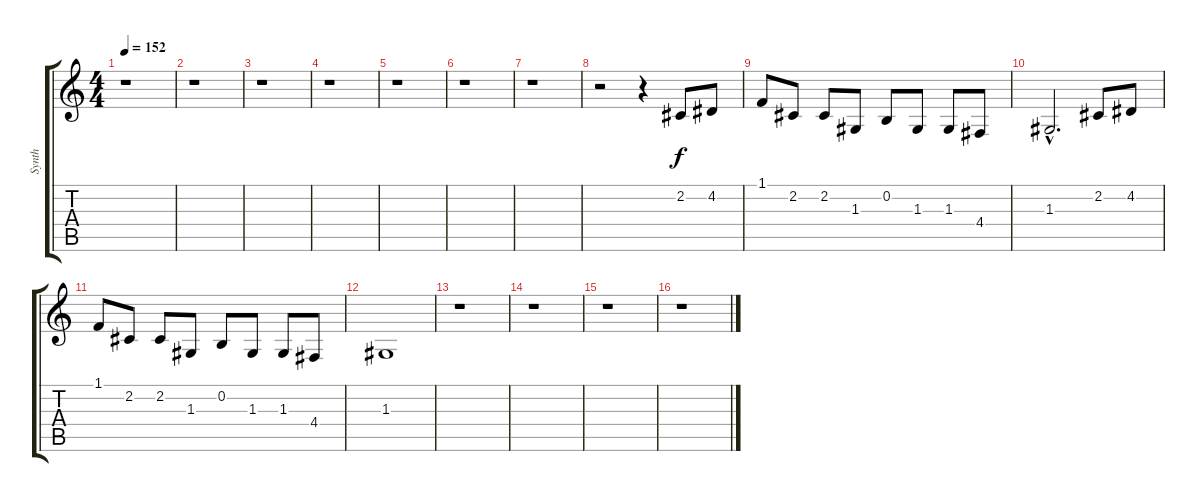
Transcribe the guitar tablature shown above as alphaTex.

\track ("Synth" "Synth") {instrument voiceoohs}
\staff {score tabs}
\tuning (E4 B3 G3 D3 A2 E2) {hide}
\ts (4 4)
\tempo 152
\clef g2
\ks c
r.1{dy f instrument voiceoohs} |
r.1 |
r.1 |
r.1 |
r.1 |
r.1 |
r.1 |
r.2 r.4 2.2.8 4.2.8 |
1.1.8 2.2.8 2.2.8 1.3.8 0.2.8 1.3.8 1.3.8 4.4.8 |
1.3{hac}.2{d} 2.2.8 4.2.8 |
1.1.8 2.2.8 2.2.8 1.3.8 0.2.8 1.3.8 1.3.8 4.4.8 |
1.3.1 |
r.1 |
r.1 |
r.1 |
r.1
